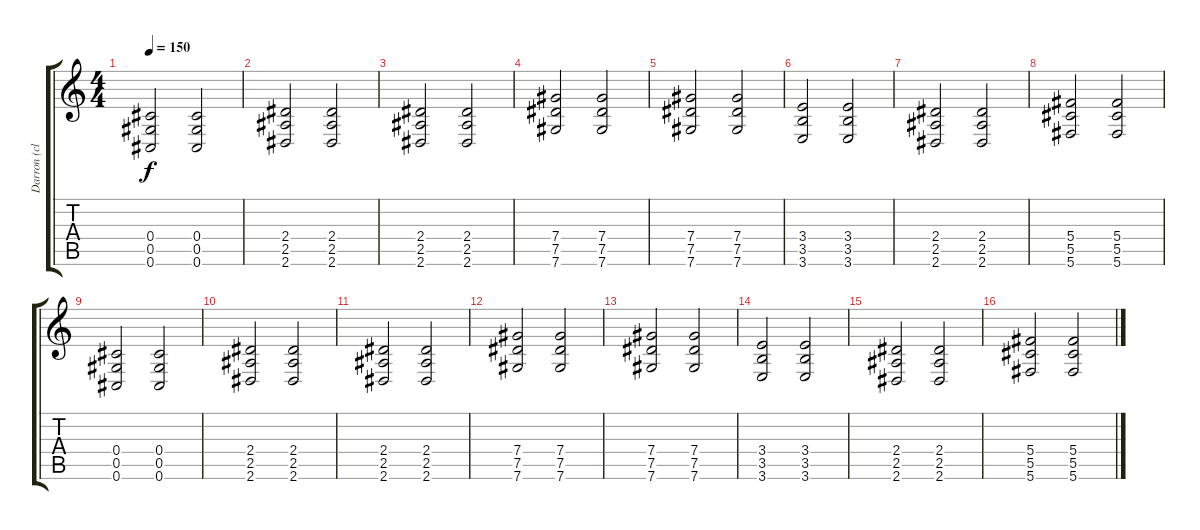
\track ("Darron (clean sort of)" "Darron (cl") {instrument electricguitarjazz}
\staff {score tabs}
\tuning (Eb4 Bb3 Gb3 Db3 Ab2 Db2) {hide}
\ts (4 4)
\tempo 150
\clef g2
\ks c
(0.4 0.5 0.6).2{dy f} (0.4 0.5 0.6).2 |
(2.4 2.5 2.6).2 (2.4 2.5 2.6).2 |
(2.4 2.5 2.6).2 (2.4 2.5 2.6).2 |
(7.4 7.5 7.6).2 (7.4 7.5 7.6).2 |
(7.4 7.5 7.6).2 (7.4 7.5 7.6).2 |
(3.4 3.5 3.6).2 (3.4 3.5 3.6).2 |
(2.4 2.5 2.6).2 (2.4 2.5 2.6).2 |
(5.4 5.5 5.6).2 (5.4 5.5 5.6).2 |
(0.4 0.5 0.6).2 (0.4 0.5 0.6).2 |
(2.4 2.5 2.6).2 (2.4 2.5 2.6).2 |
(2.4 2.5 2.6).2 (2.4 2.5 2.6).2 |
(7.4 7.5 7.6).2 (7.4 7.5 7.6).2 |
(7.4 7.5 7.6).2 (7.4 7.5 7.6).2 |
(3.4 3.5 3.6).2 (3.4 3.5 3.6).2 |
(2.4 2.5 2.6).2 (2.4 2.5 2.6).2 |
(5.4 5.5 5.6).2 (5.4 5.5 5.6).2
